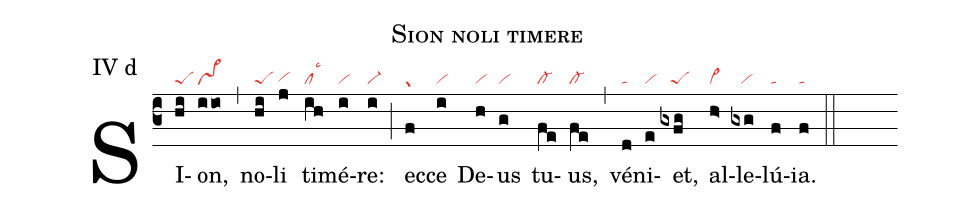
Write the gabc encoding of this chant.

name: Sion noli timere;
annotation: IV d;
mode: 4;
nabc-lines: 1;
%%
(c3)
SI(hi|peS)on,(iio|vs>) (,)
no(hi|peS)li(j|vihg) ti(ih|cllsc3)mé(i|vi)re:(i|vi-) (;)
ec(f|gr)ce(i|vi) De(h|vi)us(g|vi) tu(fe|cl-)us,(fe|cl-) (,)
vé(d|ta)ni(e|vi)et,(gxfg|///peS) al(h>|vi>)le(gxg|///vi)lú(f|ta)ia.(f|ta) (::)
